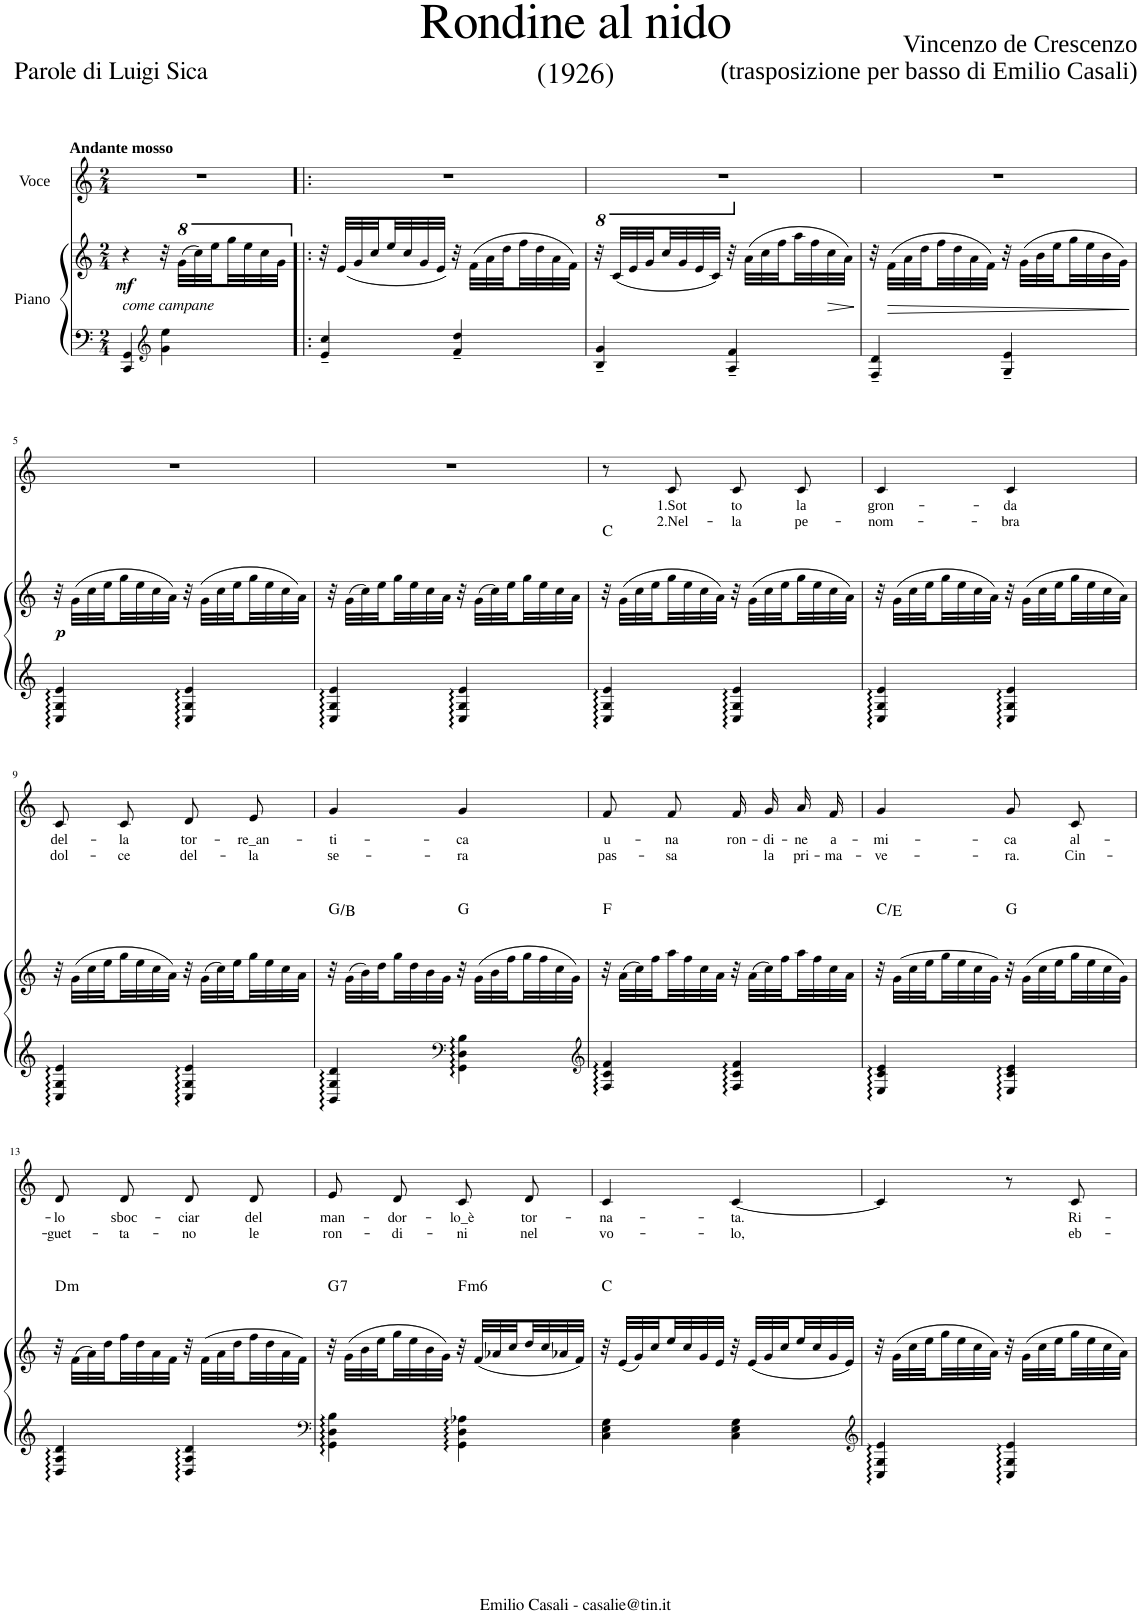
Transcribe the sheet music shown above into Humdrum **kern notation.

**kern	**kern	**dynam	**harte	**kern	**text	**text
*part2	*part2	*part2	*part2	*part1	*part1	*part1
*staff3	*staff2	*staff2/3	*	*staff1	*staff1	*staff1
*I"Piano	*	*	*	*I"Voce	*	*
*I'Pno	*	*	*	*	*	*
*clefF4	*clefG2	*	*	*clefG2	*	*
*k[]	*k[]	*	*	*k[]	*	*
*M2/4	*M2/4	*	*	*M2/4	*	*
=1	=1	=1	=1	=1	=1	=1
!	!	!	!	!LO:TX:a:B:t=Andante mosso	!	!
!LO:TX:a:i:t=come campane	!	!	!	!	!	!
!	!	!LO:DY:b	!	!	!	!
4CC/ 4GG/	4r	mf	.	2r	.	.
*clefG2	*	*	*	*	*	*
4g\ 4ee\	32r	.	.	.	.	.
*	*8va	*	*	*	*	*
.	(32gg\LLL	.	.	.	.	.
.	32ccc\)	.	.	.	.	.
.	32eee\	.	.	.	.	.
.	32ggg\	.	.	.	.	.
.	32eee\	.	.	.	.	.
.	32ccc\	.	.	.	.	.
.	32gg\JJJ	.	.	.	.	.
=2!|:	=2!|:	=2!|:	=2!|:	=2!|:	=2!|:	=2!|:
*	*X8va	*	*	*	*	*
4e/~ 4cc/~	32r	.	.	2r	.	.
.	(32e/LLL	.	.	.	.	.
.	32g/	.	.	.	.	.
.	32cc/	.	.	.	.	.
.	32ee/	.	.	.	.	.
.	32cc/	.	.	.	.	.
.	32g/	.	.	.	.	.
.	32e/JJJ)	.	.	.	.	.
4f/~ 4dd/~	32r	.	.	.	.	.
.	(32f\LLL	.	.	.	.	.
.	32a\	.	.	.	.	.
.	32dd\	.	.	.	.	.
.	32ff\	.	.	.	.	.
.	32dd\	.	.	.	.	.
.	32a\	.	.	.	.	.
.	32f\JJJ)	.	.	.	.	.
=3	=3	=3	=3	=3	=3	=3
*	*	*	*	*8va	*	*
4B/~ 4g/~	32r	.	.	2r	.	.
.	(32c/LLL	.	.	.	.	.
.	32e/	.	.	.	.	.
.	32g/	.	.	.	.	.
.	32cc/	.	.	.	.	.
.	32g/	.	.	.	.	.
.	32e/	.	.	.	.	.
.	32c/JJJ)	.	.	.	.	.
4A/~ 4f/~	32r	.	.	.	.	.
.	(32a\LLL	.	.	.	.	.
.	32cc\	.	.	.	.	.
.	32ff\	.	.	.	.	.
.	32aa\	.	.	.	.	.
.	32ff\	.	.	.	.	.
!	!	!LO:HP:b	!	!	!	!
.	32cc\	>	.	.	.	.
.	32a\JJJ)	.	.	.	.	.
.	.	]	.	.	.	.
=4	=4	=4	=4	=4	=4	=4
*	*	*	*	*X8va	*	*
4F/~ 4d/~	32r	.	.	2r	.	.
!	!	!LO:HP:b	!	!	!	!
.	(32f\LLL	>	.	.	.	.
.	32a\	.	.	.	.	.
.	32dd\	.	.	.	.	.
.	32ff\	.	.	.	.	.
.	32dd\	.	.	.	.	.
.	32a\	.	.	.	.	.
.	32f\JJJ)	.	.	.	.	.
4G/~ 4e/~	32r	.	.	.	.	.
.	(32g\LLL	.	.	.	.	.
.	32b\	.	.	.	.	.
.	32ee\	.	.	.	.	.
.	32gg\	.	.	.	.	.
.	32ee\	.	.	.	.	.
.	32b\	.	.	.	.	.
.	32g\JJJ)	.	.	.	.	.
.	.	]	.	.	.	.
!!LO:LB:g=z
=5	=5	=5	=5	=5	=5	=5
!	!	!LO:DY:a=2	!	!	!	!
4C/ 4G/ 4e/	32r	p	.	2r	.	.
.	(32g\LLL	.	.	.	.	.
.	32cc\	.	.	.	.	.
.	32ee\	.	.	.	.	.
.	32gg\	.	.	.	.	.
.	32ee\	.	.	.	.	.
.	32cc\	.	.	.	.	.
.	32a\JJJ)	.	.	.	.	.
4C/ 4G/ 4e/	32r	.	.	.	.	.
.	(32g\LLL	.	.	.	.	.
.	32cc\	.	.	.	.	.
.	32ee\	.	.	.	.	.
.	32gg\	.	.	.	.	.
.	32ee\	.	.	.	.	.
.	32cc\	.	.	.	.	.
.	32a\JJJ)	.	.	.	.	.
=6	=6	=6	=6	=6	=6	=6
4C/ 4G/ 4e/	32r	.	.	2r	.	.
.	(32g\LLL	.	.	.	.	.
.	32cc\)	.	.	.	.	.
.	32ee\	.	.	.	.	.
.	32gg\	.	.	.	.	.
.	32ee\	.	.	.	.	.
.	32cc\	.	.	.	.	.
.	32a\JJJ	.	.	.	.	.
4C/ 4G/ 4e/	32r	.	.	.	.	.
.	(32g\LLL	.	.	.	.	.
.	32cc\)	.	.	.	.	.
.	32ee\	.	.	.	.	.
.	32gg\	.	.	.	.	.
.	32ee\	.	.	.	.	.
.	32cc\	.	.	.	.	.
.	32a\JJJ	.	.	.	.	.
=7	=7	=7	=7	=7	=7	=7
4C/ 4G/ 4e/	32r	.	C:maj	8r	.	.
.	(32g\LLL	.	.	.	.	.
.	32cc\	.	.	.	.	.
.	32ee\	.	.	.	.	.
!	!	!	!	!	!LO:LY:b	!LO:LY:b
.	32gg\	.	.	8c/	1. Sot	2. Nel
.	32ee\	.	.	.	.	.
.	32cc\	.	.	.	.	.
.	32a\JJJ)	.	.	.	.	.
!	!	!	!	!	!LO:LY:b	!LO:LY:b
4C/ 4G/ 4e/	32r	.	.	8c/L	to	-la
.	(32g\LLL	.	.	.	.	.
.	32cc\	.	.	.	.	.
.	32ee\	.	.	.	.	.
!	!	!	!	!	!LO:LY:b	!LO:LY:b
.	32gg\	.	.	8c/J	la	pe-
.	32ee\	.	.	.	.	.
.	32cc\	.	.	.	.	.
.	32a\JJJ)	.	.	.	.	.
=8	=8	=8	=8	=8	=8	=8
!	!	!	!	!	!LO:LY:b	!LO:LY:b
4C/ 4G/ 4e/	32r	.	.	4c/	gron-	-nom-
.	(32g\LLL	.	.	.	.	.
.	32cc\	.	.	.	.	.
.	32ee\	.	.	.	.	.
.	32gg\	.	.	.	.	.
.	32ee\	.	.	.	.	.
.	32cc\	.	.	.	.	.
.	32a\JJJ)	.	.	.	.	.
!	!	!	!	!	!LO:LY:b	!LO:LY:b
4C/ 4G/ 4e/	32r	.	.	4c/	-da	-bra
.	(32g\LLL	.	.	.	.	.
.	32cc\	.	.	.	.	.
.	32ee\	.	.	.	.	.
.	32gg\	.	.	.	.	.
.	32ee\	.	.	.	.	.
.	32cc\	.	.	.	.	.
.	32a\JJJ)	.	.	.	.	.
!!LO:LB:g=z
=9	=9	=9	=9	=9	=9	=9
!	!	!	!	!	!LO:LY:b	!LO:LY:b
4C/ 4G/ 4e/	32r	.	.	8c/L	del-	dol-
.	(32g\LLL	.	.	.	.	.
.	32cc\	.	.	.	.	.
.	32ee\	.	.	.	.	.
!	!	!	!	!	!LO:LY:b	!LO:LY:b
.	32gg\	.	.	8c/J	-la	-ce
.	32ee\	.	.	.	.	.
.	32cc\	.	.	.	.	.
.	32a\JJJ)	.	.	.	.	.
!	!	!	!	!	!LO:LY:b	!LO:LY:b
4C/ 4G/ 4e/	32r	.	.	8d/L	tor-	del-
.	(32g\LLL	.	.	.	.	.
.	32cc\)	.	.	.	.	.
.	32ee\	.	.	.	.	.
!	!	!	!	!	!LO:LY:b	!LO:LY:b
.	32gg\	.	.	8e/J	-re_an-	-la
.	32ee\	.	.	.	.	.
.	32cc\	.	.	.	.	.
.	32a\JJJ	.	.	.	.	.
=10	=10	=10	=10	=10	=10	=10
!	!	!	!	!	!LO:LY:b	!LO:LY:b
4BB/ 4G/ 4d/	32r	.	G:maj/3	4g/	-ti-	se-
.	(32g\LLL	.	.	.	.	.
.	32b\)	.	.	.	.	.
.	32dd\	.	.	.	.	.
.	32gg\	.	.	.	.	.
.	32dd\	.	.	.	.	.
.	32b\	.	.	.	.	.
.	32g\JJJ	.	.	.	.	.
*clefF4	*	*	*	*	*	*
!	!	!	!	!	!LO:LY:b	!LO:LY:b
4GG\ 4D\ 4B\	32r	.	G:maj	4g/	-ca	-ra
.	(32g\LLL	.	.	.	.	.
.	32b\	.	.	.	.	.
.	32ff\	.	.	.	.	.
.	32gg\	.	.	.	.	.
.	32ff\	.	.	.	.	.
.	32cc\	.	.	.	.	.
.	32g\JJJ)	.	.	.	.	.
=11	=11	=11	=11	=11	=11	=11
*clefG2	*	*	*	*	*	*
!	!	!	!	!	!LO:LY:b	!LO:LY:b
4F/ 4c/ 4f/	32r	.	F:maj	8f/L	u-	pas-
.	(32a\LLL	.	.	.	.	.
.	32cc\)	.	.	.	.	.
.	32ff\	.	.	.	.	.
!	!	!	!	!	!LO:LY:b	!LO:LY:b
.	32aa\	.	.	8f/J	-na	-sa
.	32ff\	.	.	.	.	.
.	32cc\	.	.	.	.	.
.	32a\JJJ	.	.	.	.	.
!	!	!	!	!	!LO:LY:b	!
4F/ 4c/ 4f/	32r	.	.	16f/LL	ron-	.
.	(32a\LLL	.	.	.	.	.
!	!	!	!	!	!LO:LY:b	!LO:LY:b
.	32cc\)	.	.	16g/J	-di-	la
.	32ff\	.	.	.	.	.
!	!	!	!	!	!LO:LY:b	!LO:LY:b
.	32aa\	.	.	16a/L	-ne	pri-
.	32ff\	.	.	.	.	.
!	!	!	!	!	!LO:LY:b	!LO:LY:b
.	32cc\	.	.	16f/JJ	a-	-ma-
.	32a\JJJ	.	.	.	.	.
=12	=12	=12	=12	=12	=12	=12
!	!	!	!	!	!LO:LY:b	!LO:LY:b
4E/ 4c/ 4e/	32r	.	C:maj/3	4g/	-mi-	-ve-
.	(32g\LLL	.	.	.	.	.
.	32cc\	.	.	.	.	.
.	32ee\	.	.	.	.	.
.	32gg\	.	.	.	.	.
.	32ee\	.	.	.	.	.
.	32cc\	.	.	.	.	.
.	32g\JJJ)	.	.	.	.	.
!	!	!	!	!	!LO:LY:b	!LO:LY:b
4E/ 4c/ 4e/	32r	.	G:maj	8g/L	-ca	-ra.
.	(32g\LLL	.	.	.	.	.
.	32cc\	.	.	.	.	.
.	32ee\	.	.	.	.	.
!	!	!	!	!	!LO:LY:b	!LO:LY:b
.	32gg\	.	.	8c/J	al-	Cin-
.	32ee\	.	.	.	.	.
.	32cc\	.	.	.	.	.
.	32g\JJJ)	.	.	.	.	.
!!LO:LB:g=z
=13	=13	=13	=13	=13	=13	=13
!	!	!	!LO:H:kt=m	!	!LO:LY:b	!LO:LY:b
4D/ 4A/ 4d/	32r	.	D:min	8d/L	-lo	-guet-
.	(32f\LLL	.	.	.	.	.
.	32a\)	.	.	.	.	.
.	32dd\	.	.	.	.	.
!	!	!	!	!	!LO:LY:b	!LO:LY:b
.	32ff\	.	.	8d/J	sboc-	-ta-
.	32dd\	.	.	.	.	.
.	32a\	.	.	.	.	.
.	32f\JJJ	.	.	.	.	.
!	!	!	!	!	!LO:LY:b	!LO:LY:b
4D/ 4A/ 4d/	32r	.	.	8d/L	-ciar	-no
.	(32f\LLL	.	.	.	.	.
.	32a\	.	.	.	.	.
.	32dd\	.	.	.	.	.
!	!	!	!	!	!LO:LY:b	!LO:LY:b
.	32ff\	.	.	8d/J	del	le
.	32dd\	.	.	.	.	.
.	32a\	.	.	.	.	.
.	32f\JJJ)	.	.	.	.	.
=14	=14	=14	=14	=14	=14	=14
*clefF4	*	*	*	*	*	*
!	!	!	!LO:H:kt=7	!	!LO:LY:b	!LO:LY:b
4GG\ 4D\ 4B\	32r	.	G:7	8e/L	man-	ron-
.	(32g\LLL	.	.	.	.	.
.	32b\	.	.	.	.	.
.	32ee\	.	.	.	.	.
!	!	!	!	!	!LO:LY:b	!LO:LY:b
.	32gg\	.	.	8d/J	-dor-	-di-
.	32ee\	.	.	.	.	.
.	32b\	.	.	.	.	.
.	32g\JJJ)	.	.	.	.	.
!	!	!	!LO:H:kt=m6	!	!LO:LY:b	!LO:LY:b
4GG\ 4D\ 4A-X\	32r	.	F:min6	8c/L	-lo_è	-ni
.	(32f/LLL	.	.	.	.	.
.	32a-X/	.	.	.	.	.
.	32cc/	.	.	.	.	.
!	!	!	!	!	!LO:LY:b	!LO:LY:b
.	32dd/	.	.	8d/J	tor-	nel
.	32cc/	.	.	.	.	.
.	32a-X/	.	.	.	.	.
.	32f/JJJ)	.	.	.	.	.
=15	=15	=15	=15	=15	=15	=15
!	!	!	!	!	!LO:LY:b	!LO:LY:b
4C\ 4E\ 4G\	32r	.	C:maj	4c/	-na-	vo-
.	(32e/LLL	.	.	.	.	.
.	32g/)	.	.	.	.	.
.	32cc/	.	.	.	.	.
.	32ee/	.	.	.	.	.
.	32cc/	.	.	.	.	.
.	32g/	.	.	.	.	.
.	32e/JJJ	.	.	.	.	.
!	!	!	!	!	!LO:LY:b	!LO:LY:b
4C\ 4E\ 4G\	32r	.	.	[4c/	-ta.	-lo,
.	(32e/LLL	.	.	.	.	.
.	32g/	.	.	.	.	.
.	32cc/	.	.	.	.	.
.	32ee/	.	.	.	.	.
.	32cc/	.	.	.	.	.
.	32g/	.	.	.	.	.
.	32e/JJJ)	.	.	.	.	.
=16	=16	=16	=16	=16	=16	=16
*clefG2	*	*	*	*	*	*
4C/ 4G/ 4e/	32r	.	.	4c/]	.	.
.	(32g\LLL	.	.	.	.	.
.	32cc\	.	.	.	.	.
.	32ee\	.	.	.	.	.
.	32gg\	.	.	.	.	.
.	32ee\	.	.	.	.	.
.	32cc\	.	.	.	.	.
.	32a\JJJ)	.	.	.	.	.
4C/ 4G/ 4e/	32r	.	.	8r	.	.
.	(32g\LLL	.	.	.	.	.
.	32cc\	.	.	.	.	.
.	32ee\	.	.	.	.	.
!	!	!	!	!	!LO:LY:b	!LO:LY:b
.	32gg\	.	.	8c/	Ri-	eb-
.	32ee\	.	.	.	.	.
.	32cc\	.	.	.	.	.
.	32a\JJJ)	.	.	.	.	.
=	=	=	=	=	=	=
*-	*-	*-	*-	*-	*-	*-
